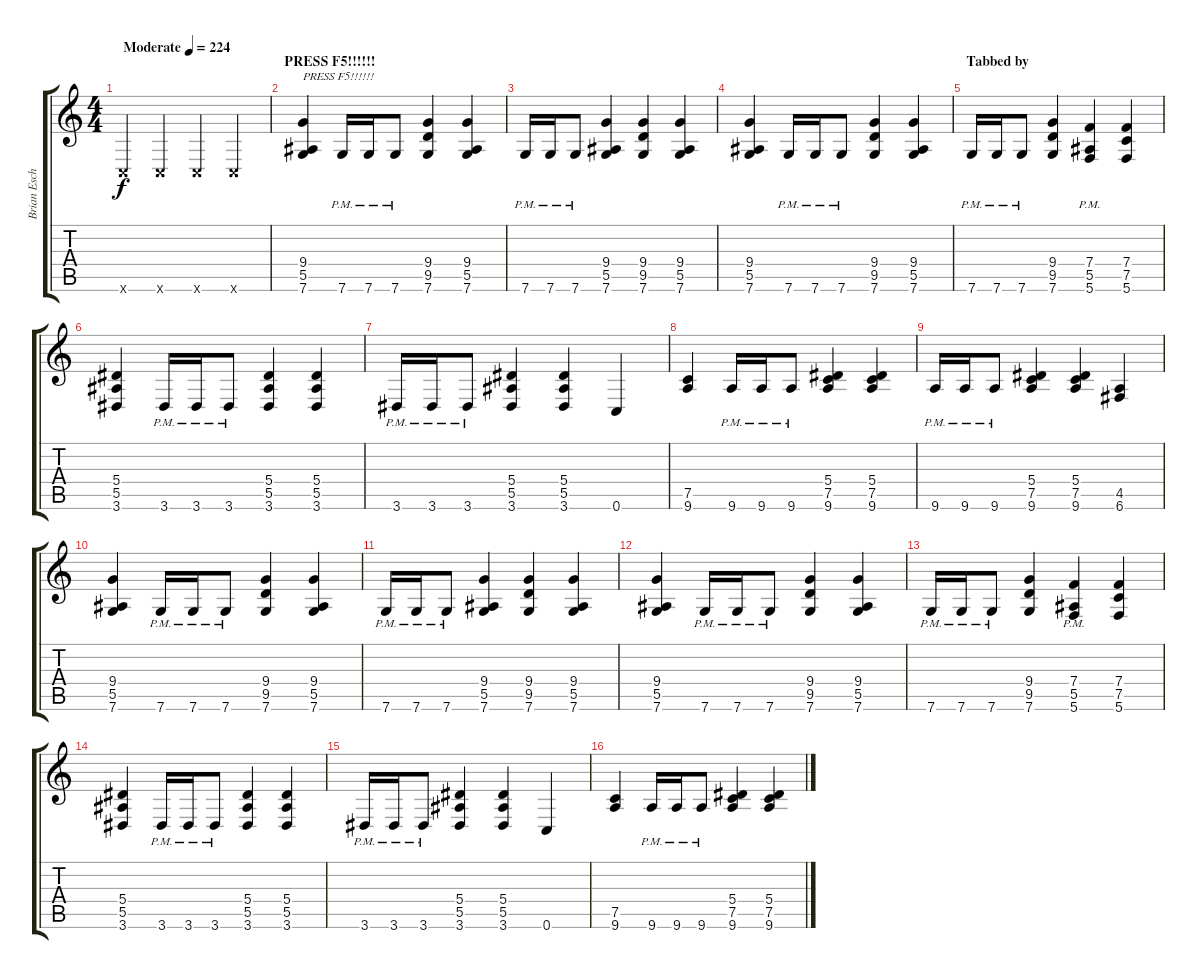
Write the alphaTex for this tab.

\track ("Brian Eschbach (Right)" "Brian Esch") {instrument distortionguitar}
\staff {score tabs}
\tuning (C4 G3 Eb3 Bb2 F2 C2) {hide}
\ts (4 4)
\tempo (224 "Moderate")
\clef g2
\ks c
0.6{x}.4{dy f instrument distortionguitar} 0.6{x}.4 0.6{x}.4 0.6{x}.4 |
\section ("" "PRESS F5!!!!!!")
(9.4 5.5 7.6).4{txt "PRESS F5!!!!!!"} 7.6{pm}.16 7.6{pm}.16 7.6{pm}.8 (9.4 9.5 7.6).4 (9.4 5.5 7.6).4 |
7.6{pm}.16 7.6{pm}.16 7.6{pm}.8 (9.4 5.5 7.6).4 (9.4 9.5 7.6).4 (9.4 5.5 7.6).4 |
(9.4 5.5 7.6).4 7.6{pm}.16 7.6{pm}.16 7.6{pm}.8 (9.4 9.5 7.6).4 (9.4 5.5 7.6).4 |
\section ("" "Tabbed by")
7.6{pm}.16 7.6{pm}.16 7.6{pm}.8 (9.4 9.5 7.6).4 (7.4 5.5 5.6{pm}).4 (7.4 7.5 5.6).4 |
(5.4 5.5 3.6).4 3.6{pm}.16 3.6{pm}.16 3.6{pm}.8 (5.4 5.5 3.6).4 (5.4 5.5 3.6).4 |
3.6{pm}.16 3.6{pm}.16 3.6{pm}.8 (5.4 5.5 3.6).4 (5.4 5.5 3.6).4 0.6.4 |
(7.5 9.6).4 9.6{pm}.16 9.6{pm}.16 9.6{pm}.8 (5.4 7.5 9.6).4 (5.4 7.5 9.6).4 |
9.6{pm}.16 9.6{pm}.16 9.6{pm}.8 (5.4 7.5 9.6).4 (5.4 7.5 9.6).4 (4.5 6.6).4 |
(9.4 5.5 7.6).4 7.6{pm}.16 7.6{pm}.16 7.6{pm}.8 (9.4 9.5 7.6).4 (9.4 5.5 7.6).4 |
7.6{pm}.16 7.6{pm}.16 7.6{pm}.8 (9.4 5.5 7.6).4 (9.4 9.5 7.6).4 (9.4 5.5 7.6).4 |
(9.4 5.5 7.6).4 7.6{pm}.16 7.6{pm}.16 7.6{pm}.8 (9.4 9.5 7.6).4 (9.4 5.5 7.6).4 |
7.6{pm}.16 7.6{pm}.16 7.6{pm}.8 (9.4 9.5 7.6).4 (7.4 5.5 5.6{pm}).4 (7.4 7.5 5.6).4 |
(5.4 5.5 3.6).4 3.6{pm}.16 3.6{pm}.16 3.6{pm}.8 (5.4 5.5 3.6).4 (5.4 5.5 3.6).4 |
3.6{pm}.16 3.6{pm}.16 3.6{pm}.8 (5.4 5.5 3.6).4 (5.4 5.5 3.6).4 0.6.4 |
(7.5 9.6).4 9.6{pm}.16 9.6{pm}.16 9.6{pm}.8 (5.4 7.5 9.6).4 (5.4 7.5 9.6).4
